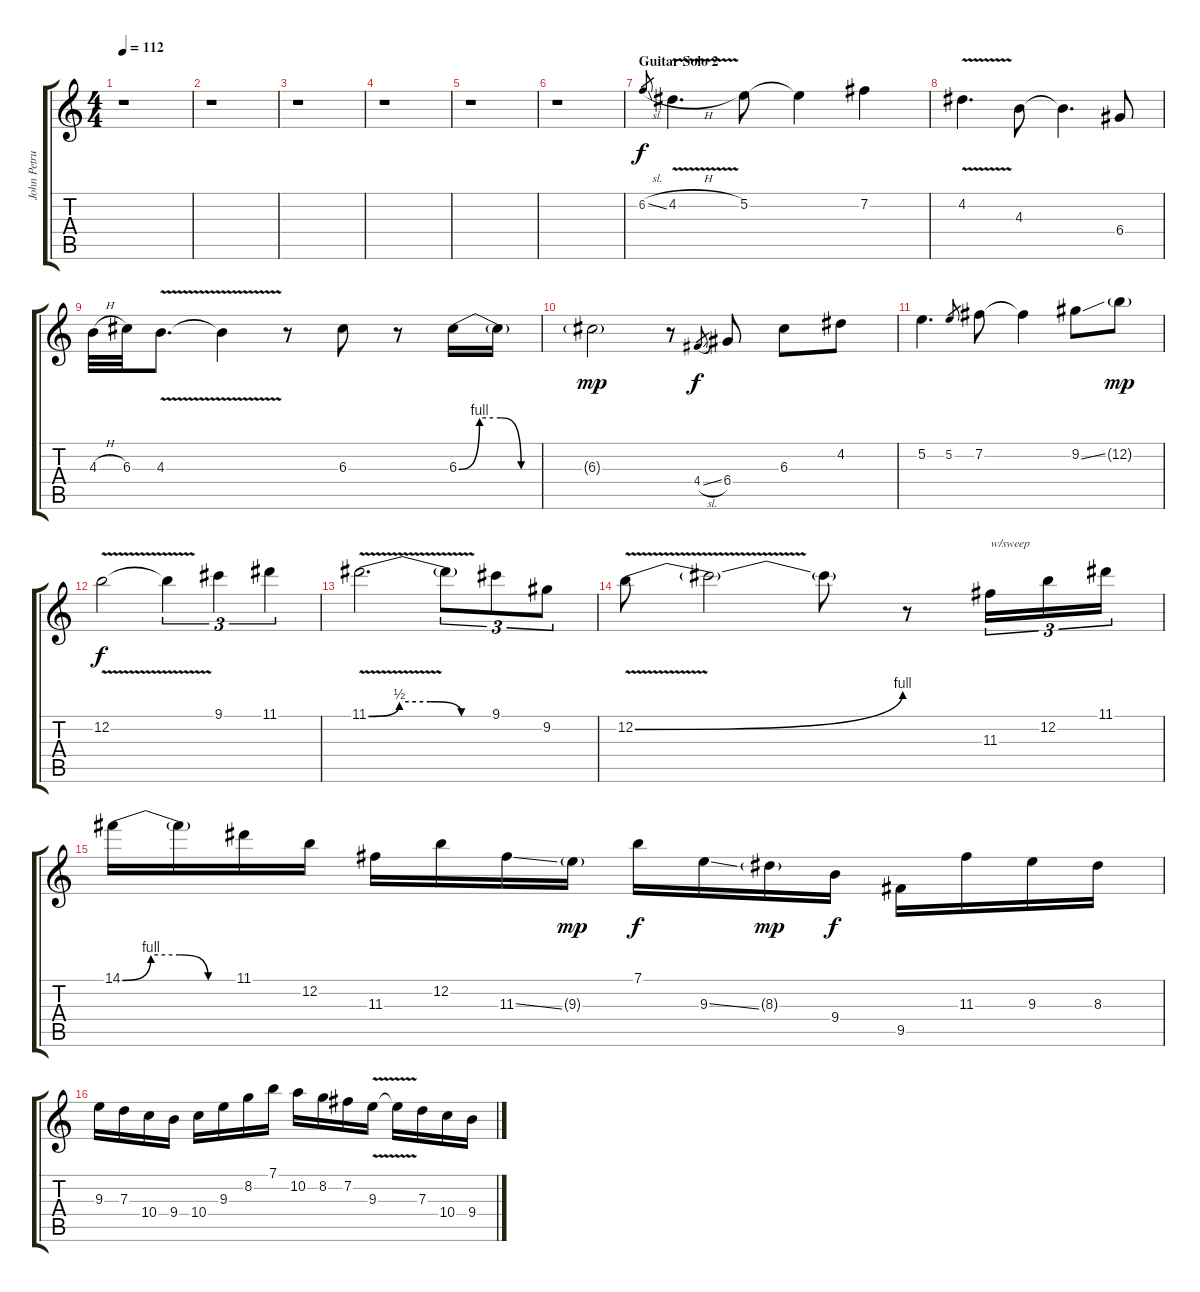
\track ("John Petrucci (Solo)" "John Petru") {instrument distortionguitar}
\staff {score tabs}
\tuning (E4 B3 G3 D3 A2 E2) {hide}
\ts (4 4)
\tempo 112
\clef g2
\ks c
r.1{dy mp} |
r.1 |
r.1 |
r.1 |
r.1 |
r.1 |
\section ("" "Guitar Solo 2")
6.2{sl}.8{gr dy f} 4.2{v h}.4{d} 5.2.8 5.2{t}.4 7.2.4 |
4.2{v}.4{d} 4.3.8 4.3{t}.4{d} 6.4.8 |
4.3{h}.32 6.3.32 4.3{v}.8{d} 4.3{t}.4 r.8 6.3.8 r.8 6.3{be (custom 0 0 15 4 30 4 45 0 60 0)}.16 6.3{t}.16 |
6.3{g}.2{dy mp} r.8 4.4{sl}.8{gr dy f} 6.4.8 6.3.8 4.2.8 |
5.2.4{d} 5.2.8{gr} 7.2.8 7.2{t}.4 9.2{ss}.8 12.2{g}.8{dy mp} |
12.2{v}.2{dy f} 12.2{t}.4{tu (3 2)} 9.1.4{tu (3 2)} 11.1.4{tu (3 2)} |
11.1{be (custom 0 0 15 2 30 2 45 0 60 0) v}.2{d} 11.1{t}.8{tu (3 2)} 9.1.8{tu (3 2)} 9.2.8{tu (3 2)} |
12.2{be (bend 0 0 60 4) v}.8 12.2{t}.2 12.2{t}.8 r.8 11.3.16{tu (3 2) txt "w/sweep"} 12.2.16{tu (3 2)} 11.1.16{tu (3 2)} |
14.1{be (custom 0 0 15 4 30 4 45 0 60 0)}.16 14.1{t}.16 11.1.16 12.2.16 11.3.16 12.2.16 11.3{ss}.16 9.3{g}.16{dy mp} 7.1.16{dy f} 9.3{ss}.16 8.3{g}.16{dy mp} 9.4.16{dy f} 9.5.16 11.3.16 9.3.16 8.3.16 |
9.3.16 7.3.16 10.4.16 9.4.16 10.4.16 9.3.16 8.2.16 7.1.16 10.2.16 8.2.16 7.2.16 9.3{v}.16 9.3{t}.16 7.3.16 10.4.16 9.4.16
